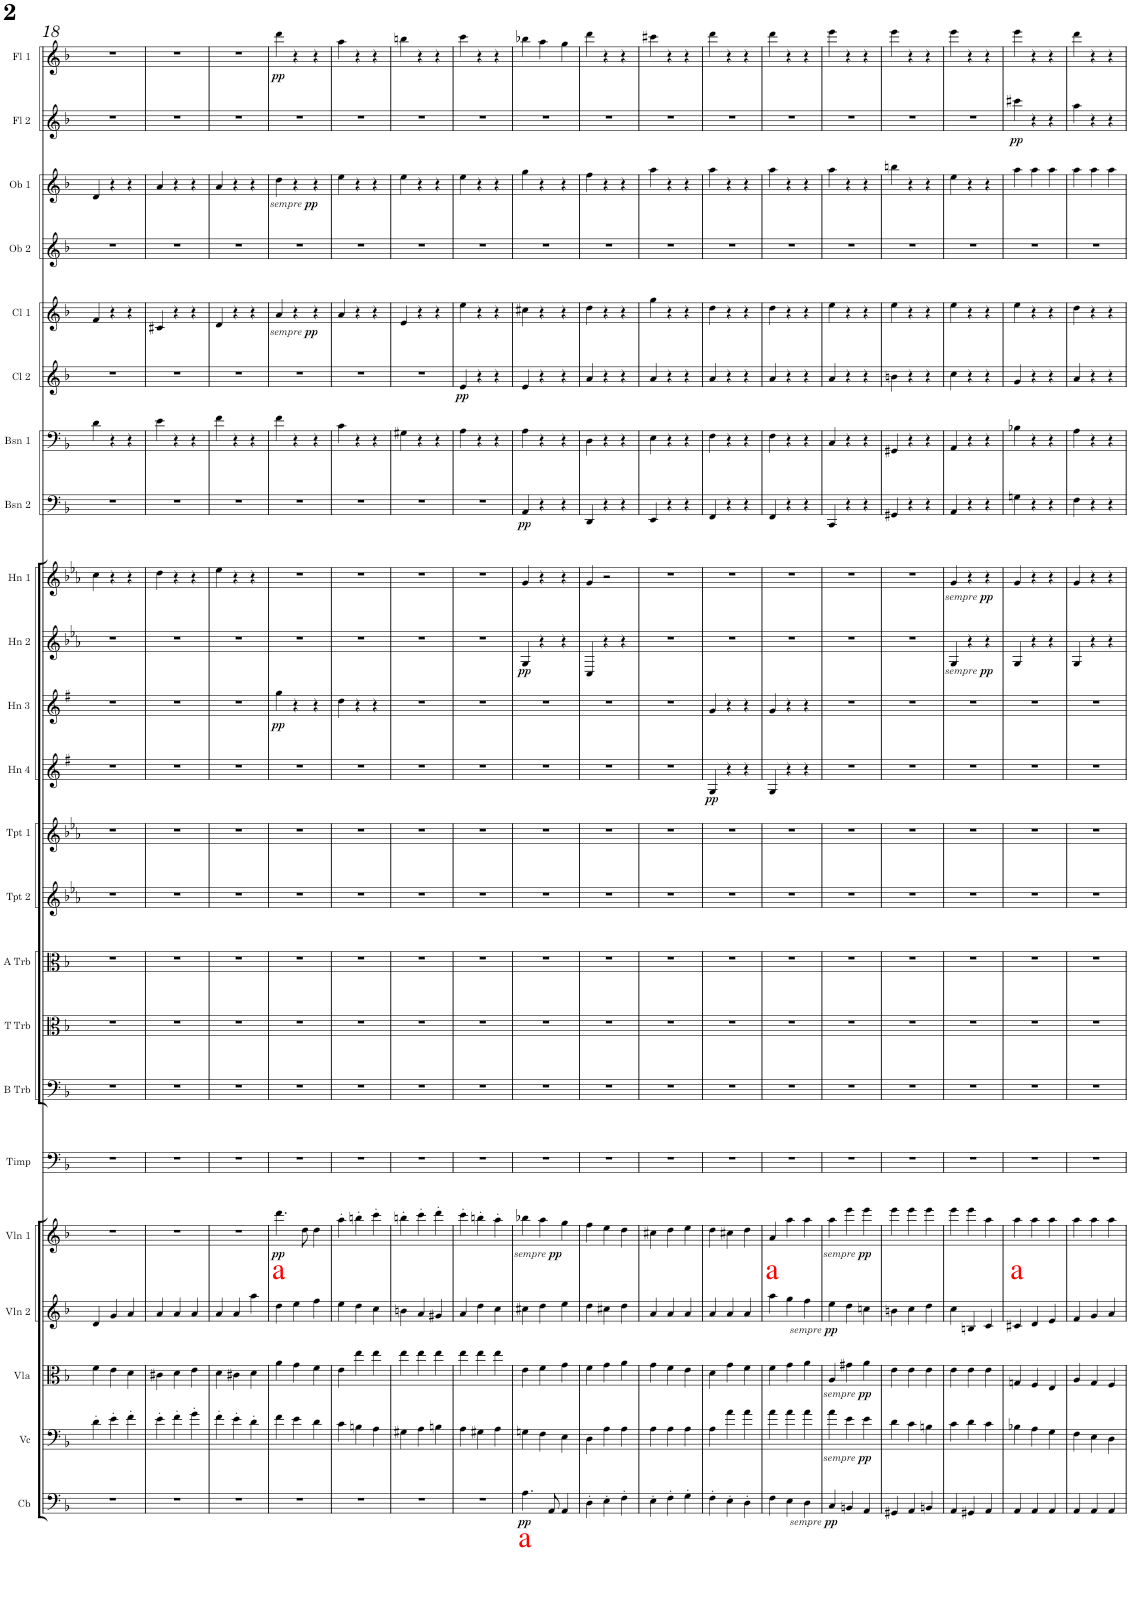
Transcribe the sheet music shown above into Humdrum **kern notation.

**kern	**text	**dynam	**kern	**dynam	**kern	**dynam	**kern	**dynam	**kern	**text	**dynam	**kern	**kern	**kern	**kern	**kern	**kern	**kern	**dynam	**kern	**dynam	**kern	**dynam	**kern	**dynam	**kern	**dynam	**kern	**kern	**dynam	**kern	**dynam	**kern	**kern	**dynam	**kern	**dynam	**kern	**dynam
*part23	*part23	*part23	*part22	*part22	*part21	*part21	*part20	*part20	*part19	*part19	*part19	*part18	*part17	*part16	*part15	*part14	*part13	*part12	*part12	*part11	*part11	*part10	*part10	*part9	*part9	*part8	*part8	*part7	*part6	*part6	*part5	*part5	*part4	*part3	*part3	*part2	*part2	*part1	*part1
*staff23	*staff23	*staff23	*staff22	*staff22	*staff21	*staff21	*staff20	*staff20	*staff19	*staff19	*staff19	*staff18	*staff17	*staff16	*staff15	*staff14	*staff13	*staff12	*staff12	*staff11	*staff11	*staff10	*staff10	*staff9	*staff9	*staff8	*staff8	*staff7	*staff6	*staff6	*staff5	*staff5	*staff4	*staff3	*staff3	*staff2	*staff2	*staff1	*staff1
*I"Contrabass	*	*	*I"Violoncello	*	*I"Viola	*	*I"Violin 2	*	*I"Violin 1	*	*	*I"F, F Timpani	*I"Bass Trombone	*I"Tenor Trombone	*I"Alto Trombone	*I"D Trumpet 2	*I"D Trumpet 1	*I"Bb (basso) Horn 4	*	*I"Bb (basso) Horn 3	*	*I"D Horn 2	*	*I"D Horn 1	*	*I"Bassoon 2	*	*I"Bassoon 1	*I"C Clarinet 2	*	*I"C Clarinet 1	*	*I"Oboe 2	*I"Oboe 1	*	*I"Flute 2	*	*I"Flute 1	*
*I'Cb	*	*	*I'Vc	*	*I'Vla	*	*I'Vln 2	*	*I'Vln 1	*	*	*I'Timp	*I'B Trb	*I'T Trb	*I'A Trb	*I'Tpt 2	*I'Tpt 1	*I'Hn 4	*	*I'Hn 3	*	*I'Hn 2	*	*I'Hn 1	*	*I'Bsn 2	*	*I'Bsn 1	*I'Cl 2	*	*I'Cl 1	*	*I'Ob 2	*I'Ob 1	*	*I'Fl 2	*	*I'Fl 1	*
!!LO:PB:g=z
*clefF4	*	*	*clefF4	*	*clefC3	*	*clefG2	*	*clefG2	*	*	*clefF4	*clefF4	*clefC3	*clefC3	*clefG2	*clefG2	*clefG2	*	*clefG2	*	*clefG2	*	*clefG2	*	*clefF4	*	*clefF4	*clefG2	*	*clefG2	*	*clefG2	*clefG2	*	*clefG2	*	*clefG2	*
*Trd7c12	*	*	*	*	*	*	*	*	*	*	*	*	*	*	*	*Trd-1c-2	*Trd-1c-2	*Trd4c7	*	*Trd4c7	*	*Trd6c10	*	*Trd6c10	*	*	*	*	*Trd1c2	*	*Trd1c2	*	*	*	*	*	*	*	*
*k[b-]	*	*	*k[b-]	*	*k[b-]	*	*k[b-]	*	*k[b-]	*	*	*k[b-]	*k[b-]	*k[b-]	*k[b-]	*k[b-e-a-]	*k[b-e-a-]	*k[f#]	*	*k[f#]	*	*k[b-e-a-]	*	*k[b-e-a-]	*	*k[b-]	*	*k[b-]	*k[b-]	*	*k[b-]	*	*k[b-]	*k[b-]	*	*k[b-]	*	*k[b-]	*
*M3/4	*	*	*M3/4	*	*M3/4	*	*M3/4	*	*M3/4	*	*	*M3/4	*M3/4	*M3/4	*M3/4	*M3/4	*M3/4	*M3/4	*	*M3/4	*	*M3/4	*	*M3/4	*	*M3/4	*	*M3/4	*M3/4	*	*M3/4	*	*M3/4	*M3/4	*	*M3/4	*	*M3/4	*
=18	=18	=18	=18	=18	=18	=18	=18	=18	=18	=18	=18	=18	=18	=18	=18	=18	=18	=18	=18	=18	=18	=18	=18	=18	=18	=18	=18	=18	=18	=18	=18	=18	=18	=18	=18	=18	=18	=18	=18
2.r	.	.	4d'\	.	4f'\	.	4d'/	.	2.r	.	.	2.r	2.r	2.r	2.r	2.r	2.r	2.r	.	2.r	.	2.r	.	4cc\	.	2.r	.	4d\	2.r	.	4f/	.	2.r	4d/	.	2.r	.	2.r	.
.	.	.	4e'\	.	4e'\	.	4g'/	.	.	.	.	.	.	.	.	.	.	.	.	.	.	.	.	4r	.	.	.	4r	.	.	4r	.	.	4r	.	.	.	.	.
.	.	.	4f'\	.	4d'\	.	4a'/	.	.	.	.	.	.	.	.	.	.	.	.	.	.	.	.	4r	.	.	.	4r	.	.	4r	.	.	4r	.	.	.	.	.
=19	=19	=19	=19	=19	=19	=19	=19	=19	=19	=19	=19	=19	=19	=19	=19	=19	=19	=19	=19	=19	=19	=19	=19	=19	=19	=19	=19	=19	=19	=19	=19	=19	=19	=19	=19	=19	=19	=19	=19
2.r	.	.	4e'\	.	4c#X'\	.	4a'/	.	2.r	.	.	2.r	2.r	2.r	2.r	2.r	2.r	2.r	.	2.r	.	2.r	.	4dd\	.	2.r	.	4e\	2.r	.	4c#X/	.	2.r	4a/	.	2.r	.	2.r	.
.	.	.	4f'\	.	4d'\	.	4a'/	.	.	.	.	.	.	.	.	.	.	.	.	.	.	.	.	4r	.	.	.	4r	.	.	4r	.	.	4r	.	.	.	.	.
.	.	.	4g'\	.	4e'\	.	4a'/	.	.	.	.	.	.	.	.	.	.	.	.	.	.	.	.	4r	.	.	.	4r	.	.	4r	.	.	4r	.	.	.	.	.
=20	=20	=20	=20	=20	=20	=20	=20	=20	=20	=20	=20	=20	=20	=20	=20	=20	=20	=20	=20	=20	=20	=20	=20	=20	=20	=20	=20	=20	=20	=20	=20	=20	=20	=20	=20	=20	=20	=20	=20
2.r	.	.	4f'\	.	4d'\	.	4a'/	.	2.r	.	.	2.r	2.r	2.r	2.r	2.r	2.r	2.r	.	2.r	.	2.r	.	4ee-\	.	2.r	.	4f\	2.r	.	4d/	.	2.r	4a/	.	2.r	.	2.r	.
.	.	.	4e'\	.	4c#X'\	.	4a'/	.	.	.	.	.	.	.	.	.	.	.	.	.	.	.	.	4r	.	.	.	4r	.	.	4r	.	.	4r	.	.	.	.	.
.	.	.	4d'\	.	4d'\	.	4aa'\	.	.	.	.	.	.	.	.	.	.	.	.	.	.	.	.	4r	.	.	.	4r	.	.	4r	.	.	4r	.	.	.	.	.
=21	=21	=21	=21	=21	=21	=21	=21	=21	=21	=21	=21	=21	=21	=21	=21	=21	=21	=21	=21	=21	=21	=21	=21	=21	=21	=21	=21	=21	=21	=21	=21	=21	=21	=21	=21	=21	=21	=21	=21
!	!	!	!	!	!	!	!	!	!	!LO:LY:b:color=#FF0000	!LO:DY:b	!	!	!	!	!	!	!	!	!	!LO:DY:b	!	!	!	!	!	!	!	!	!	!	!LO:DY:b	!	!	!	!	!	!	!
!	!	!	!	!	!	!	!	!	!	!	!	!	!	!	!	!	!	!	!	!	!	!	!	!	!	!	!	!	!	!	!	!LO:DY:n=1:b	!	!	!LO:DY:b	!	!	!	!
!	!	!	!	!	!	!	!	!	!	!	!	!	!	!	!	!	!	!	!	!	!	!	!	!	!	!	!	!	!	!	!	!	!	!	!LO:DY:n=1:b	!	!	!	!LO:DY:b
2.r	.	.	4f'\	.	4a'\	.	4dd'\	.	4.ddd\	a	pp	2.r	2.r	2.r	2.r	2.r	2.r	2.r	.	4gg\	pp	2.r	.	2.r	.	2.r	.	4f\	2.r	.	4a/	other-dynamics pp	2.r	4dd\	other-dynamics pp	2.r	.	4ddd\	pp
.	.	.	4e'\	.	4g'\	.	4ee'\	.	.	.	.	.	.	.	.	.	.	.	.	4r	.	.	.	.	.	.	.	4r	.	.	4r	.	.	4r	.	.	.	4r	.
.	.	.	.	.	.	.	.	.	8dd\	.	.	.	.	.	.	.	.	.	.	.	.	.	.	.	.	.	.	.	.	.	.	.	.	.	.	.	.	.	.
.	.	.	4d'\	.	4f'\	.	4ff'\	.	4dd\	.	.	.	.	.	.	.	.	.	.	4r	.	.	.	.	.	.	.	4r	.	.	4r	.	.	4r	.	.	.	4r	.
=22	=22	=22	=22	=22	=22	=22	=22	=22	=22	=22	=22	=22	=22	=22	=22	=22	=22	=22	=22	=22	=22	=22	=22	=22	=22	=22	=22	=22	=22	=22	=22	=22	=22	=22	=22	=22	=22	=22	=22
2.r	.	.	4c'\	.	4e'\	.	4ee'\	.	4aa'\	.	.	2.r	2.r	2.r	2.r	2.r	2.r	2.r	.	4dd\	.	2.r	.	2.r	.	2.r	.	4c\	2.r	.	4a/	.	2.r	4ee\	.	2.r	.	4aa\	.
.	.	.	4Bn'\	.	4ee'\	.	4dd'\	.	4bbn'\	.	.	.	.	.	.	.	.	.	.	4r	.	.	.	.	.	.	.	4r	.	.	4r	.	.	4r	.	.	.	4r	.
.	.	.	4A'\	.	4ee'\	.	4cc'\	.	4ccc'\	.	.	.	.	.	.	.	.	.	.	4r	.	.	.	.	.	.	.	4r	.	.	4r	.	.	4r	.	.	.	4r	.
=23	=23	=23	=23	=23	=23	=23	=23	=23	=23	=23	=23	=23	=23	=23	=23	=23	=23	=23	=23	=23	=23	=23	=23	=23	=23	=23	=23	=23	=23	=23	=23	=23	=23	=23	=23	=23	=23	=23	=23
2.r	.	.	4G#X'\	.	4ee'\	.	4bn'\	.	4bbn'\	.	.	2.r	2.r	2.r	2.r	2.r	2.r	2.r	.	2.r	.	2.r	.	2.r	.	2.r	.	4G#X\	2.r	.	4e/	.	2.r	4ee\	.	2.r	.	4bbn\	.
.	.	.	4A'\	.	4ee'\	.	4a'/	.	4ccc'\	.	.	.	.	.	.	.	.	.	.	.	.	.	.	.	.	.	.	4r	.	.	4r	.	.	4r	.	.	.	4r	.
.	.	.	4Bn'\	.	4ee'\	.	4g#X'/	.	4ddd'\	.	.	.	.	.	.	.	.	.	.	.	.	.	.	.	.	.	.	4r	.	.	4r	.	.	4r	.	.	.	4r	.
=24	=24	=24	=24	=24	=24	=24	=24	=24	=24	=24	=24	=24	=24	=24	=24	=24	=24	=24	=24	=24	=24	=24	=24	=24	=24	=24	=24	=24	=24	=24	=24	=24	=24	=24	=24	=24	=24	=24	=24
!	!	!	!	!	!	!	!	!	!	!	!	!	!	!	!	!	!	!	!	!	!	!	!	!	!	!	!	!	!	!LO:DY:b	!	!	!	!	!	!	!	!	!
2.r	.	.	4A'\	.	4ee'\	.	4a'/	.	4ccc'\	.	.	2.r	2.r	2.r	2.r	2.r	2.r	2.r	.	2.r	.	2.r	.	2.r	.	2.r	.	4A\	4e/	pp	4ee\	.	2.r	4ee\	.	2.r	.	4ccc\	.
.	.	.	4G#X'\	.	4ee'\	.	4dd'\	.	4bbn'\	.	.	.	.	.	.	.	.	.	.	.	.	.	.	.	.	.	.	4r	4r	.	4r	.	.	4r	.	.	.	4r	.
.	.	.	4A'\	.	4ee'\	.	4cc'\	.	4aa'\	.	.	.	.	.	.	.	.	.	.	.	.	.	.	.	.	.	.	4r	4r	.	4r	.	.	4r	.	.	.	4r	.
=25	=25	=25	=25	=25	=25	=25	=25	=25	=25	=25	=25	=25	=25	=25	=25	=25	=25	=25	=25	=25	=25	=25	=25	=25	=25	=25	=25	=25	=25	=25	=25	=25	=25	=25	=25	=25	=25	=25	=25
!	!LO:LY:b:color=#FF0000	!LO:DY:b	!	!	!	!	!	!	!	!	!LO:DY:b	!	!	!	!	!	!	!	!	!	!	!	!	!	!	!	!	!	!	!	!	!	!	!	!	!	!	!	!
!	!	!	!	!	!	!	!	!	!	!	!LO:DY:n=1:b	!	!	!	!	!	!	!	!	!	!	!	!LO:DY:b	!	!	!	!LO:DY:b	!	!	!	!	!	!	!	!	!	!	!	!
4.A\	a	pp	4Gn'\	.	4e'\	.	4cc#X'\	.	4bb-X'\	.	other-dynamics pp	2.r	2.r	2.r	2.r	2.r	2.r	2.r	.	2.r	.	4G/	pp	4g/	.	4AA/	pp	4A\	4e/	.	4cc#X\	.	2.r	4gg\	.	2.r	.	4bb-X\	.
.	.	.	4F'\	.	4f'\	.	4dd'\	.	4aa'\	.	.	.	.	.	.	.	.	.	.	.	.	4r	.	4r	.	4r	.	4r	4r	.	4r	.	.	4r	.	.	.	4aa\	.
8AA/	.	.	.	.	.	.	.	.	.	.	.	.	.	.	.	.	.	.	.	.	.	.	.	.	.	.	.	.	.	.	.	.	.	.	.	.	.	.	.
4AA/	.	.	4E'\	.	4g'\	.	4ee'\	.	4gg'\	.	.	.	.	.	.	.	.	.	.	.	.	4r	.	4r	.	4r	.	4r	4r	.	4r	.	.	4r	.	.	.	4gg\	.
=26	=26	=26	=26	=26	=26	=26	=26	=26	=26	=26	=26	=26	=26	=26	=26	=26	=26	=26	=26	=26	=26	=26	=26	=26	=26	=26	=26	=26	=26	=26	=26	=26	=26	=26	=26	=26	=26	=26	=26
4D'\	.	.	4D'\	.	4f'\	.	4dd'\	.	4ff'\	.	.	2.r	2.r	2.r	2.r	2.r	2.r	2.r	.	2.r	.	4C/	.	4g/	.	4DD/	.	4D\	4a/	.	4dd\	.	2.r	4ff\	.	2.r	.	4ddd\	.
4E'\	.	.	4A'\	.	4g'\	.	4cc#X'\	.	4ee'\	.	.	.	.	.	.	.	.	.	.	.	.	4r	.	2r	.	4r	.	4r	4r	.	4r	.	.	4r	.	.	.	4r	.
4F'\	.	.	4A'\	.	4a'\	.	4dd'\	.	4dd'\	.	.	.	.	.	.	.	.	.	.	.	.	4r	.	.	.	4r	.	4r	4r	.	4r	.	.	4r	.	.	.	4r	.
=27	=27	=27	=27	=27	=27	=27	=27	=27	=27	=27	=27	=27	=27	=27	=27	=27	=27	=27	=27	=27	=27	=27	=27	=27	=27	=27	=27	=27	=27	=27	=27	=27	=27	=27	=27	=27	=27	=27	=27
4E'\	.	.	4A'\	.	4g'\	.	4a'/	.	4cc#X'\	.	.	2.r	2.r	2.r	2.r	2.r	2.r	2.r	.	2.r	.	2.r	.	2.r	.	4EE/	.	4E\	4a/	.	4gg\	.	2.r	4aa\	.	2.r	.	4ccc#X\	.
4F'\	.	.	4A'\	.	4f'\	.	4a'/	.	4dd'\	.	.	.	.	.	.	.	.	.	.	.	.	.	.	.	.	4r	.	4r	4r	.	4r	.	.	4r	.	.	.	4r	.
4G'\	.	.	4A'\	.	4e'\	.	4a'/	.	4ee'\	.	.	.	.	.	.	.	.	.	.	.	.	.	.	.	.	4r	.	4r	4r	.	4r	.	.	4r	.	.	.	4r	.
=28	=28	=28	=28	=28	=28	=28	=28	=28	=28	=28	=28	=28	=28	=28	=28	=28	=28	=28	=28	=28	=28	=28	=28	=28	=28	=28	=28	=28	=28	=28	=28	=28	=28	=28	=28	=28	=28	=28	=28
!	!	!	!	!	!	!	!	!	!	!	!	!	!	!	!	!	!	!	!LO:DY:b	!	!	!	!	!	!	!	!	!	!	!	!	!	!	!	!	!	!	!	!
4F'\	.	.	4A'\	.	4d'\	.	4a'/	.	4dd'\	.	.	2.r	2.r	2.r	2.r	2.r	2.r	4G/	pp	4g/	.	2.r	.	2.r	.	4FF/	.	4F\	4a/	.	4dd\	.	2.r	4aa\	.	2.r	.	4ddd\	.
4E'\	.	.	4a'\	.	4g'\	.	4a'/	.	4cc#X'\	.	.	.	.	.	.	.	.	4r	.	4r	.	.	.	.	.	4r	.	4r	4r	.	4r	.	.	4r	.	.	.	4r	.
4D'\	.	.	4a'\	.	4f'\	.	4a'/	.	4dd'\	.	.	.	.	.	.	.	.	4r	.	4r	.	.	.	.	.	4r	.	4r	4r	.	4r	.	.	4r	.	.	.	4r	.
=29	=29	=29	=29	=29	=29	=29	=29	=29	=29	=29	=29	=29	=29	=29	=29	=29	=29	=29	=29	=29	=29	=29	=29	=29	=29	=29	=29	=29	=29	=29	=29	=29	=29	=29	=29	=29	=29	=29	=29
!	!	!	!	!	!	!	!	!	!	!LO:LY:b:color=#FF0000	!	!	!	!	!	!	!	!	!	!	!	!	!	!	!	!	!	!	!	!	!	!	!	!	!	!	!	!	!
4F'\	.	.	4a'\	.	4f'\	.	4aa'\	.	4a'/	a	.	2.r	2.r	2.r	2.r	2.r	2.r	4G/	.	4g/	.	2.r	.	2.r	.	4FF/	.	4F\	4a/	.	4dd\	.	2.r	4aa\	.	2.r	.	4ddd\	.
4E'\	.	.	4a'\	.	4g'\	.	4gg'\	.	4aa'\	.	.	.	.	.	.	.	.	4r	.	4r	.	.	.	.	.	4r	.	4r	4r	.	4r	.	.	4r	.	.	.	4r	.
4D'\	.	.	4a'\	.	4a'\	.	4ff'\	.	4aa'\	.	.	.	.	.	.	.	.	4r	.	4r	.	.	.	.	.	4r	.	4r	4r	.	4r	.	.	4r	.	.	.	4r	.
=30	=30	=30	=30	=30	=30	=30	=30	=30	=30	=30	=30	=30	=30	=30	=30	=30	=30	=30	=30	=30	=30	=30	=30	=30	=30	=30	=30	=30	=30	=30	=30	=30	=30	=30	=30	=30	=30	=30	=30
!	!	!LO:DY:b	!	!	!	!	!	!	!	!	!	!	!	!	!	!	!	!	!	!	!	!	!	!	!	!	!	!	!	!	!	!	!	!	!	!	!	!	!
!	!	!LO:DY:n=1:b	!	!LO:DY:b	!	!	!	!	!	!	!	!	!	!	!	!	!	!	!	!	!	!	!	!	!	!	!	!	!	!	!	!	!	!	!	!	!	!	!
!	!	!	!	!LO:DY:n=1:b	!	!LO:DY:b	!	!	!	!	!	!	!	!	!	!	!	!	!	!	!	!	!	!	!	!	!	!	!	!	!	!	!	!	!	!	!	!	!
!	!	!	!	!	!	!LO:DY:n=1:b	!	!LO:DY:b	!	!	!	!	!	!	!	!	!	!	!	!	!	!	!	!	!	!	!	!	!	!	!	!	!	!	!	!	!	!	!
!	!	!	!	!	!	!	!	!LO:DY:n=1:b	!	!	!LO:DY:b	!	!	!	!	!	!	!	!	!	!	!	!	!	!	!	!	!	!	!	!	!	!	!	!	!	!	!	!
!	!	!	!	!	!	!	!	!	!	!	!LO:DY:n=1:b	!	!	!	!	!	!	!	!	!	!	!	!	!	!	!	!	!	!	!	!	!	!	!	!	!	!	!	!
4C'/	.	other-dynamics pp	4a'\	other-dynamics pp	4A'/	other-dynamics pp	4ee'\	other-dynamics pp	4aa'\	.	other-dynamics pp	2.r	2.r	2.r	2.r	2.r	2.r	2.r	.	2.r	.	2.r	.	2.r	.	4CC/	.	4C/	4a/	.	4ee\	.	2.r	4aa\	.	2.r	.	4eee\	.
4BBn'/	.	.	4e'\	.	4g#X'\	.	4dd'\	.	4eee'\	.	.	.	.	.	.	.	.	.	.	.	.	.	.	.	.	4r	.	4r	4r	.	4r	.	.	4r	.	.	.	4r	.
4AA'/	.	.	4e'\	.	4a'\	.	4ccn'\	.	4eee'\	.	.	.	.	.	.	.	.	.	.	.	.	.	.	.	.	4r	.	4r	4r	.	4r	.	.	4r	.	.	.	4r	.
=31	=31	=31	=31	=31	=31	=31	=31	=31	=31	=31	=31	=31	=31	=31	=31	=31	=31	=31	=31	=31	=31	=31	=31	=31	=31	=31	=31	=31	=31	=31	=31	=31	=31	=31	=31	=31	=31	=31	=31
4GG#X'/	.	.	4d'\	.	4e'\	.	4bn'\	.	4eee'\	.	.	2.r	2.r	2.r	2.r	2.r	2.r	2.r	.	2.r	.	2.r	.	2.r	.	4GG#X/	.	4GG#X/	4bn\	.	4ee\	.	2.r	4bbn\	.	2.r	.	4eee\	.
4AA'/	.	.	4c'\	.	4e'\	.	4cc'\	.	4eee'\	.	.	.	.	.	.	.	.	.	.	.	.	.	.	.	.	4r	.	4r	4r	.	4r	.	.	4r	.	.	.	4r	.
4BBn'/	.	.	4Bn'\	.	4e'\	.	4dd'\	.	4eee'\	.	.	.	.	.	.	.	.	.	.	.	.	.	.	.	.	4r	.	4r	4r	.	4r	.	.	4r	.	.	.	4r	.
=32	=32	=32	=32	=32	=32	=32	=32	=32	=32	=32	=32	=32	=32	=32	=32	=32	=32	=32	=32	=32	=32	=32	=32	=32	=32	=32	=32	=32	=32	=32	=32	=32	=32	=32	=32	=32	=32	=32	=32
!	!	!	!	!	!	!	!	!	!	!	!	!	!	!	!	!	!	!	!	!	!	!	!LO:DY:b	!	!	!	!	!	!	!	!	!	!	!	!	!	!	!	!
!	!	!	!	!	!	!	!	!	!	!	!	!	!	!	!	!	!	!	!	!	!	!	!LO:DY:n=1:b	!	!LO:DY:b	!	!	!	!	!	!	!	!	!	!	!	!	!	!
!	!	!	!	!	!	!	!	!	!	!	!	!	!	!	!	!	!	!	!	!	!	!	!	!	!LO:DY:n=1:b	!	!	!	!	!	!	!	!	!	!	!	!	!	!
4AA'/	.	.	4c'\	.	4e'\	.	4cc'\	.	4eee'\	.	.	2.r	2.r	2.r	2.r	2.r	2.r	2.r	.	2.r	.	4G/	other-dynamics pp	4g/	other-dynamics pp	4AA/	.	4AA/	4cc\	.	4ee\	.	2.r	4ee\	.	2.r	.	4eee\	.
4GG#X'/	.	.	4d'\	.	4e'\	.	4Bn'/	.	4eee'\	.	.	.	.	.	.	.	.	.	.	.	.	4r	.	4r	.	4r	.	4r	4r	.	4r	.	.	4r	.	.	.	4r	.
4AA'/	.	.	4c'\	.	4e'\	.	4c'/	.	4aa'\	.	.	.	.	.	.	.	.	.	.	.	.	4r	.	4r	.	4r	.	4r	4r	.	4r	.	.	4r	.	.	.	4r	.
=33	=33	=33	=33	=33	=33	=33	=33	=33	=33	=33	=33	=33	=33	=33	=33	=33	=33	=33	=33	=33	=33	=33	=33	=33	=33	=33	=33	=33	=33	=33	=33	=33	=33	=33	=33	=33	=33	=33	=33
!	!	!	!	!	!	!	!	!	!	!LO:LY:b:color=#FF0000	!	!	!	!	!	!	!	!	!	!	!	!	!	!	!	!	!	!	!	!	!	!	!	!	!	!	!LO:DY:b	!	!
4AA'/	.	.	4B-X'\	.	4Gn'/	.	4c#X'/	.	4aa'\	a	.	2.r	2.r	2.r	2.r	2.r	2.r	2.r	.	2.r	.	4G/	.	4g/	.	4Gn\	.	4B-X\	4g/	.	4ee\	.	2.r	4aa\	.	4ccc#X\	pp	4eee\	.
4AA'/	.	.	4A'\	.	4F'/	.	4d'/	.	4aa'\	.	.	.	.	.	.	.	.	.	.	.	.	4r	.	4r	.	4r	.	4r	4r	.	4r	.	.	4aa\	.	4r	.	4r	.
4AA'/	.	.	4G'\	.	4E'/	.	4e'/	.	4aa'\	.	.	.	.	.	.	.	.	.	.	.	.	4r	.	4r	.	4r	.	4r	4r	.	4r	.	.	4aa\	.	4r	.	4r	.
=34	=34	=34	=34	=34	=34	=34	=34	=34	=34	=34	=34	=34	=34	=34	=34	=34	=34	=34	=34	=34	=34	=34	=34	=34	=34	=34	=34	=34	=34	=34	=34	=34	=34	=34	=34	=34	=34	=34	=34
4AA'/	.	.	4F'\	.	4A'/	.	4f'/	.	4aa'\	.	.	2.r	2.r	2.r	2.r	2.r	2.r	2.r	.	2.r	.	4G/	.	4g/	.	4F\	.	4A\	4a/	.	4dd\	.	2.r	4aa\	.	4aa\	.	4ddd\	.
4AA'/	.	.	4E'\	.	4G'/	.	4g'/	.	4aa'\	.	.	.	.	.	.	.	.	.	.	.	.	4r	.	4r	.	4r	.	4r	4r	.	4r	.	.	4aa\	.	4r	.	4r	.
4AA'/	.	.	4D'\	.	4F'/	.	4a'/	.	4aa'\	.	.	.	.	.	.	.	.	.	.	.	.	4r	.	4r	.	4r	.	4r	4r	.	4r	.	.	4aa\	.	4r	.	4r	.
=	=	=	=	=	=	=	=	=	=	=	=	=	=	=	=	=	=	=	=	=	=	=	=	=	=	=	=	=	=	=	=	=	=	=	=	=	=	=	=
*-	*-	*-	*-	*-	*-	*-	*-	*-	*-	*-	*-	*-	*-	*-	*-	*-	*-	*-	*-	*-	*-	*-	*-	*-	*-	*-	*-	*-	*-	*-	*-	*-	*-	*-	*-	*-	*-	*-	*-
